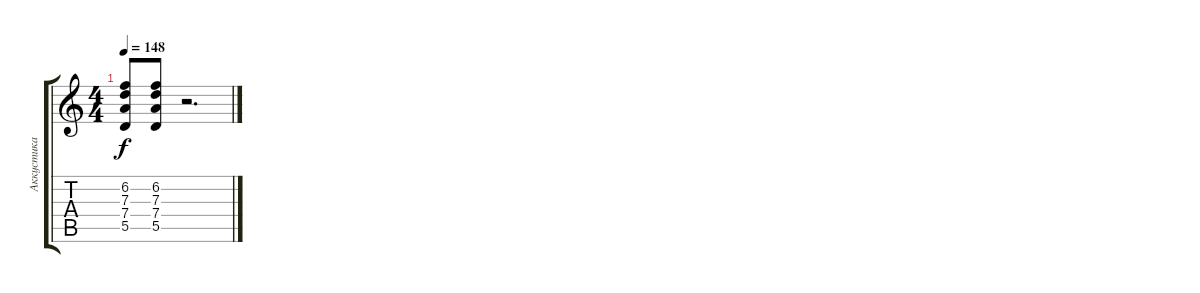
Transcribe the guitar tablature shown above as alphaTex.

\track ("Аккустика" "Аккустика") {instrument acousticguitarsteel}
\staff {score tabs}
\tuning (E4 B3 G3 D3 A2 E2) {hide}
\ts (4 4)
\tempo 148
\clef g2
\ks c
(6.2 7.3 7.4 5.5).8{dy f} (6.2 7.3 7.4 5.5).8 r.2{d}
